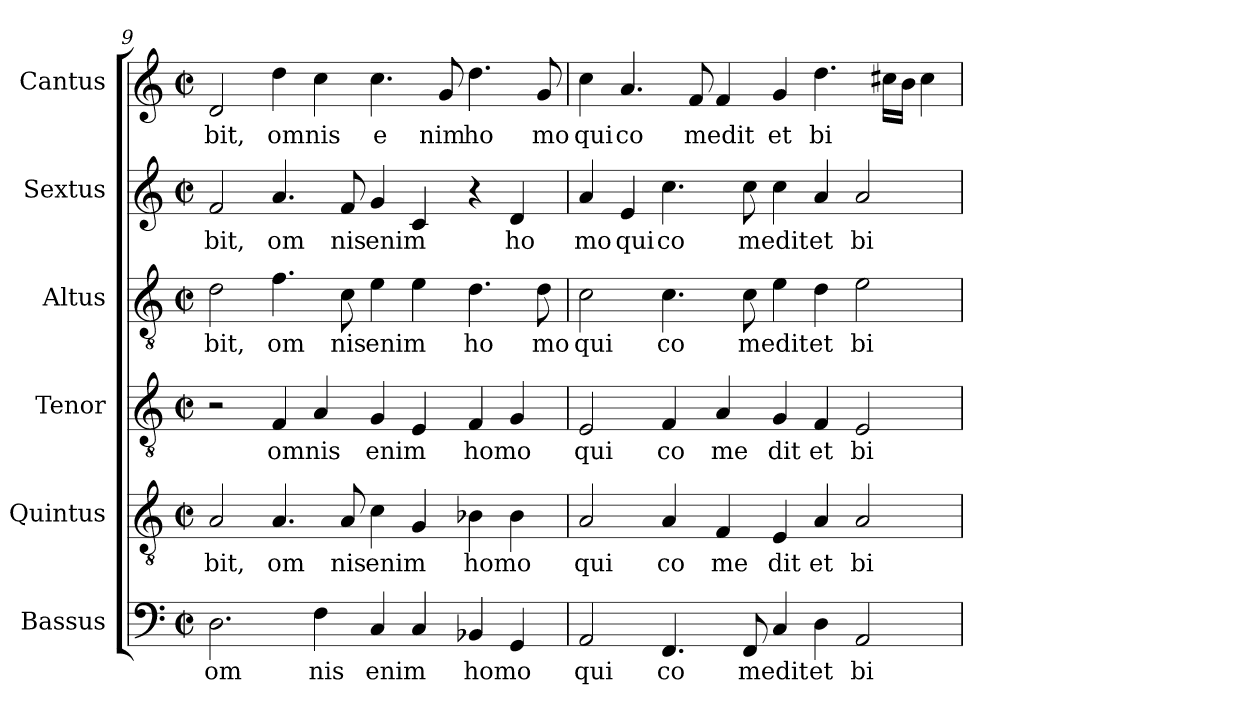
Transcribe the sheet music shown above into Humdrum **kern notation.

**kern	**text	**kern	**text	**kern	**text	**kern	**text	**kern	**text	**kern	**text
*part6	*part6	*part5	*part5	*part4	*part4	*part3	*part3	*part2	*part2	*part1	*part1
*staff6	*staff6	*staff5	*staff5	*staff4	*staff4	*staff3	*staff3	*staff2	*staff2	*staff1	*staff1
*I"Bassus	*	*I"Quintus	*	*I"Tenor	*	*I"Altus	*	*I"Sextus	*	*I"Cantus	*
!!LO:LB:g=z
*clefF4	*	*clefGv2	*	*clefGv2	*	*clefGv2	*	*clefG2	*	*clefG2	*
*M2/2	*	*M2/2	*	*M2/2	*	*M2/2	*	*M2/2	*	*M2/2	*
*met(c|)	*	*met(c|)	*	*met(c|)	*	*met(c|)	*	*met(c|)	*	*met(c|)	*
=9	=9	=9	=9	=9	=9	=9	=9	=9	=9	=9	=9
!	!LO:LY:b:cj	!	!LO:LY:b:cj	!	!	!	!LO:LY:b:cj	!	!LO:LY:b:cj	!	!LO:LY:b:cj
2.D\	om	2A/	bit,	2r	.	2d\	bit,	2f/	bit,	2d/	bit,
!	!	!	!LO:LY:b:cj	!	!LO:LY:b:cj	!	!LO:LY:b:cj	!	!LO:LY:b:cj	!	!LO:LY:b:cj
.	.	4.A/	om	4F/	omnis	4.f\	om	4.a/	om	4dd\	omnis
!	!LO:LY:b:cj	!	!	!	!	!	!	!	!	!	!
4F\	nis	.	.	4A/	.	.	.	.	.	4cc\	.
!	!	!	!LO:LY:b:cj	!	!	!	!LO:LY:b:cj	!	!LO:LY:b:cj	!	!
.	.	8A/	nis	.	.	8c\	nis	8f/	nis	.	.
!	!LO:LY:b	!	!LO:LY:b	!	!LO:LY:b	!	!LO:LY:b	!	!LO:LY:b	!	!LO:LY:b:cj
4C/	enim	4c\	enim	4G/	enim	4e\	enim	4g/	enim	4.cc\	e
4C/	.	4G/	.	4E/	.	4e\	.	4c/	.	.	.
!	!	!	!	!	!	!	!	!	!	!	!LO:LY:b:cj
.	.	.	.	.	.	.	.	.	.	8g/	nim
!	!LO:LY:b	!	!LO:LY:b	!	!LO:LY:b	!	!LO:LY:b:cj	!	!	!	!LO:LY:b:cj
4BB-X/	homo	4B-X\	homo	4F/	homo	4.d\	ho	4r	.	4.dd\	ho
!	!	!	!	!	!	!	!	!	!LO:LY:b:cj	!	!
4GG/	.	4B-\	.	4G/	.	.	.	4d/	ho	.	.
!	!	!	!	!	!	!	!LO:LY:b:cj	!	!	!	!LO:LY:b:cj
.	.	.	.	.	.	8d\	mo	.	.	8g/	mo
=10	=10	=10	=10	=10	=10	=10	=10	=10	=10	=10	=10
!	!LO:LY:b:cj	!	!LO:LY:b:cj	!	!LO:LY:b:cj	!	!LO:LY:b:cj	!	!LO:LY:b:cj	!	!LO:LY:b:cj
2AA/	qui	2A/	qui	2E/	qui	2c\	qui	4a/	mo	4cc\	qui
!	!	!	!	!	!	!	!	!	!LO:LY:b:cj	!	!LO:LY:b:cj
.	.	.	.	.	.	.	.	4e/	qui	4.a/	co
!	!LO:LY:b:cj	!	!LO:LY:b:cj	!	!LO:LY:b:cj	!	!LO:LY:b:cj	!	!LO:LY:b:cj	!	!
4.FF/	co	4A/	co	4F/	co	4.c\	co	4.cc\	co	.	.
!	!	!	!	!	!	!	!	!	!	!	!LO:LY:b:cj
.	.	.	.	.	.	.	.	.	.	8f/	medit
!	!	!	!LO:LY:b:cj	!	!LO:LY:b:cj	!	!	!	!	!	!
.	.	4F/	me	4A/	me	.	.	.	.	4f/	.
!	!LO:LY:b:cj	!	!	!	!	!	!LO:LY:b:cj	!	!LO:LY:b:cj	!	!
8FF/	medit	.	.	.	.	8c\	medit	8cc\	medit	.	.
!	!	!	!LO:LY:b:cj	!	!LO:LY:b:cj	!	!	!	!	!	!LO:LY:b:cj
4C/	.	4E/	dit	4G/	dit	4e\	.	4cc\	.	4g/	et
!	!LO:LY:b:cj	!	!LO:LY:b:cj	!	!LO:LY:b:cj	!	!LO:LY:b:cj	!	!LO:LY:b:cj	!	!LO:LY:b:cj
4D\	et	4A/	et	4F/	et	4d\	et	4a/	et	4.dd\	bi
!	!LO:LY:b:cj	!	!LO:LY:b:cj	!	!LO:LY:b:cj	!	!LO:LY:b:cj	!	!LO:LY:b:cj	!	!
2AA/	bi	2A/	bi	2E/	bi	2e\	bi	2a/	bi	.	.
.	.	.	.	.	.	.	.	.	.	16cc#\L	.
.	.	.	.	.	.	.	.	.	.	16b\J	.
.	.	.	.	.	.	.	.	.	.	4cc#\	.
=	=	=	=	=	=	=	=	=	=	=	=
*-	*-	*-	*-	*-	*-	*-	*-	*-	*-	*-	*-
